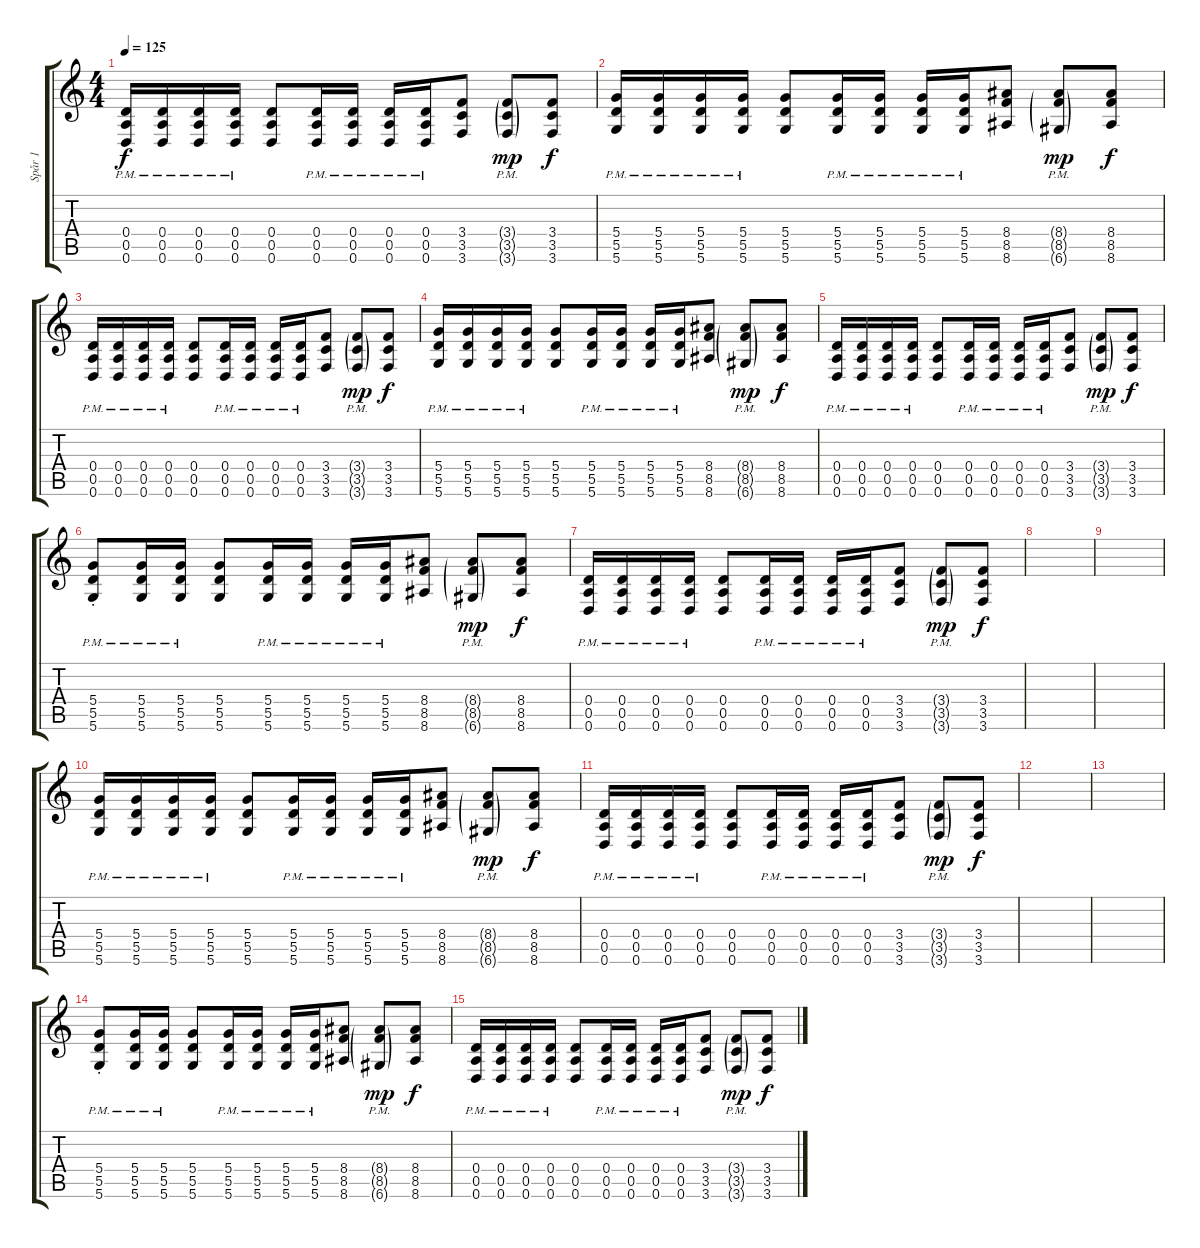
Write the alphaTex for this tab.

\track ("Spår 1" "Spår 1") {instrument distortionguitar}
\staff {score tabs}
\tuning (E4 B3 G3 D3 A2 D2) {hide}
\ts (4 4)
\tempo 125
\clef g2
\ks c
(0.4{pm} 0.5{pm} 0.6{pm}).16{dy f} (0.4{pm} 0.5{pm} 0.6{pm}).16 (0.4{pm} 0.5{pm} 0.6{pm}).16 (0.4{pm} 0.5{pm} 0.6{pm}).16 (0.4 0.5 0.6).8 (0.4{pm} 0.5{pm} 0.6{pm}).16 (0.4{pm} 0.5{pm} 0.6{pm}).16 (0.4{pm} 0.5{pm} 0.6{pm}).16 (0.4{pm} 0.5{pm} 0.6{pm}).16 (3.4 3.5 3.6).8 (3.4{g pm} 3.5{g pm} 3.6{g pm}).8{dy mp} (3.4 3.5 3.6).8{dy f} |
(5.4{pm} 5.5{pm} 5.6{pm}).16 (5.4{pm} 5.5{pm} 5.6{pm}).16 (5.4{pm} 5.5{pm} 5.6{pm}).16 (5.4{pm} 5.5{pm} 5.6{pm}).16 (5.4 5.5 5.6).8 (5.4{pm} 5.5{pm} 5.6{pm}).16 (5.4{pm} 5.5{pm} 5.6{pm}).16 (5.4{pm} 5.5{pm} 5.6{pm}).16 (5.4{pm} 5.5{pm} 5.6{pm}).16 (8.4 8.5 8.6).8 (8.4{g pm} 8.5{g pm} 6.6{g pm}).8{dy mp} (8.4 8.5 8.6).8{dy f} |
(0.4{pm} 0.5{pm} 0.6{pm}).16 (0.4{pm} 0.5{pm} 0.6{pm}).16 (0.4{pm} 0.5{pm} 0.6{pm}).16 (0.4{pm} 0.5{pm} 0.6{pm}).16 (0.4 0.5 0.6).8 (0.4{pm} 0.5{pm} 0.6{pm}).16 (0.4{pm} 0.5{pm} 0.6{pm}).16 (0.4{pm} 0.5{pm} 0.6{pm}).16 (0.4{pm} 0.5{pm} 0.6{pm}).16 (3.4 3.5 3.6).8 (3.4{g pm} 3.5{g pm} 3.6{g pm}).8{dy mp} (3.4 3.5 3.6).8{dy f} |
(5.4{pm} 5.5{pm} 5.6{pm}).16 (5.4{pm} 5.5{pm} 5.6{pm}).16 (5.4{pm} 5.5{pm} 5.6{pm}).16 (5.4{pm} 5.5{pm} 5.6{pm}).16 (5.4 5.5 5.6).8 (5.4{pm} 5.5{pm} 5.6{pm}).16 (5.4{pm} 5.5{pm} 5.6{pm}).16 (5.4{pm} 5.5{pm} 5.6{pm}).16 (5.4{pm} 5.5{pm} 5.6{pm}).16 (8.4 8.5 8.6).8 (8.4{g pm} 8.5{g pm} 6.6{g pm}).8{dy mp} (8.4 8.5 8.6).8{dy f} |
(0.4{pm} 0.5{pm} 0.6{pm}).16 (0.4{pm} 0.5{pm} 0.6{pm}).16 (0.4{pm} 0.5{pm} 0.6{pm}).16 (0.4{pm} 0.5{pm} 0.6{pm}).16 (0.4 0.5 0.6).8 (0.4{pm} 0.5{pm} 0.6{pm}).16 (0.4{pm} 0.5{pm} 0.6{pm}).16 (0.4{pm} 0.5{pm} 0.6{pm}).16 (0.4{pm} 0.5{pm} 0.6{pm}).16 (3.4 3.5 3.6).8 (3.4{g pm} 3.5{g pm} 3.6{g pm}).8{dy mp} (3.4 3.5 3.6).8{dy f} |
(5.4{pm st} 5.5{pm st} 5.6{pm st}).8 (5.4{pm} 5.5{pm} 5.6{pm}).16 (5.4{pm} 5.5{pm} 5.6{pm}).16 (5.4 5.5 5.6).8 (5.4{pm} 5.5{pm} 5.6{pm}).16 (5.4{pm} 5.5{pm} 5.6{pm}).16 (5.4{pm} 5.5{pm} 5.6{pm}).16 (5.4{pm} 5.5{pm} 5.6{pm}).16 (8.4 8.5 8.6).8 (8.4{g pm} 8.5{g pm} 6.6{g pm}).8{dy mp} (8.4 8.5 8.6).8{dy f} |
(0.4{pm} 0.5{pm} 0.6{pm}).16 (0.4{pm} 0.5{pm} 0.6{pm}).16 (0.4{pm} 0.5{pm} 0.6{pm}).16 (0.4{pm} 0.5{pm} 0.6{pm}).16 (0.4 0.5 0.6).8 (0.4{pm} 0.5{pm} 0.6{pm}).16 (0.4{pm} 0.5{pm} 0.6{pm}).16 (0.4{pm} 0.5{pm} 0.6{pm}).16 (0.4{pm} 0.5{pm} 0.6{pm}).16 (3.4 3.5 3.6).8 (3.4{g pm} 3.5{g pm} 3.6{g pm}).8{dy mp} (3.4 3.5 3.6).8{dy f} |
|
|
(5.4{pm} 5.5{pm} 5.6{pm}).16 (5.4{pm} 5.5{pm} 5.6{pm}).16 (5.4{pm} 5.5{pm} 5.6{pm}).16 (5.4{pm} 5.5{pm} 5.6{pm}).16 (5.4 5.5 5.6).8 (5.4{pm} 5.5{pm} 5.6{pm}).16 (5.4{pm} 5.5{pm} 5.6{pm}).16 (5.4{pm} 5.5{pm} 5.6{pm}).16 (5.4{pm} 5.5{pm} 5.6{pm}).16 (8.4 8.5 8.6).8 (8.4{g pm} 8.5{g pm} 6.6{g pm}).8{dy mp} (8.4 8.5 8.6).8{dy f} |
(0.4{pm} 0.5{pm} 0.6{pm}).16 (0.4{pm} 0.5{pm} 0.6{pm}).16 (0.4{pm} 0.5{pm} 0.6{pm}).16 (0.4{pm} 0.5{pm} 0.6{pm}).16 (0.4 0.5 0.6).8 (0.4{pm} 0.5{pm} 0.6{pm}).16 (0.4{pm} 0.5{pm} 0.6{pm}).16 (0.4{pm} 0.5{pm} 0.6{pm}).16 (0.4{pm} 0.5{pm} 0.6{pm}).16 (3.4 3.5 3.6).8 (3.4{g pm} 3.5{g pm} 3.6{g pm}).8{dy mp} (3.4 3.5 3.6).8{dy f} |
|
|
(5.4{pm st} 5.5{pm st} 5.6{pm st}).8 (5.4{pm} 5.5{pm} 5.6{pm}).16 (5.4{pm} 5.5{pm} 5.6{pm}).16 (5.4 5.5 5.6).8 (5.4{pm} 5.5{pm} 5.6{pm}).16 (5.4{pm} 5.5{pm} 5.6{pm}).16 (5.4{pm} 5.5{pm} 5.6{pm}).16 (5.4{pm} 5.5{pm} 5.6{pm}).16 (8.4 8.5 8.6).8 (8.4{g pm} 8.5{g pm} 6.6{g pm}).8{dy mp} (8.4 8.5 8.6).8{dy f} |
(0.4{pm} 0.5{pm} 0.6{pm}).16 (0.4{pm} 0.5{pm} 0.6{pm}).16 (0.4{pm} 0.5{pm} 0.6{pm}).16 (0.4{pm} 0.5{pm} 0.6{pm}).16 (0.4 0.5 0.6).8 (0.4{pm} 0.5{pm} 0.6{pm}).16 (0.4{pm} 0.5{pm} 0.6{pm}).16 (0.4{pm} 0.5{pm} 0.6{pm}).16 (0.4{pm} 0.5{pm} 0.6{pm}).16 (3.4 3.5 3.6).8 (3.4{g pm} 3.5{g pm} 3.6{g pm}).8{dy mp} (3.4 3.5 3.6).8{dy f}
